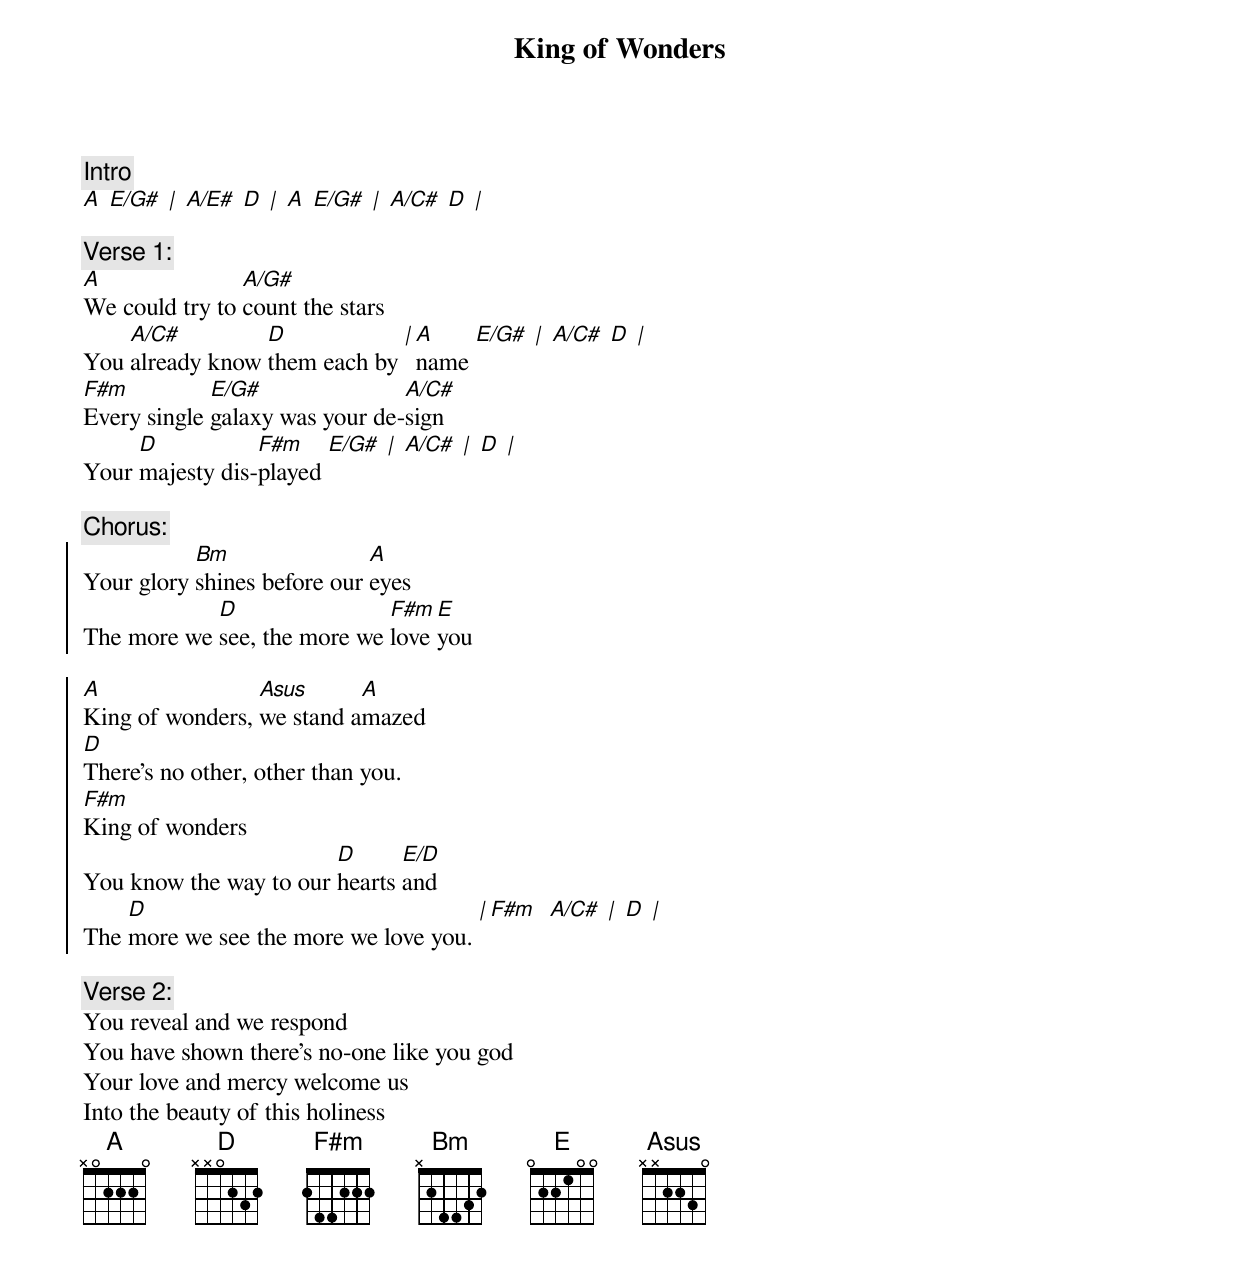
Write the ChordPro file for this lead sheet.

{t:King of Wonders}

{c:Intro}
[A] [E/G#] [|] [A/E#] [D] [|] [A] [E/G#] [|] [A/C#] [D] [|]

{c:Verse 1:}
[A]We could try to [A/G#]count the stars
You [A/C#]already know [D]them each by [|][A]name [E/G#] [|] [A/C#] [D] [|]
[F#m]Every single [E/G#]galaxy was your de-[A/C#]sign
Your [D]majesty dis-[F#m]played [E/G#] [|] [A/C#] [|] [D] [|]

{c:Chorus:}
{soc}
Your glory [Bm]shines before our [A]eyes
The more we [D]see, the more we [F#m]love [E]you

[A]King of wonders, [Asus]we stand a[A]mazed
[D]There's no other, other than you.
[F#m]King of wonders
You know the way to our [D]hearts [E/D]and
The [D]more we see the more we love you. [|][F#m]  [A/C#] [|] [D] [|]
{eoc}

{c:Verse 2:}
You reveal and we respond
You have shown there's no-one like you god
Your love and mercy welcome us
Into the beauty of this holiness
